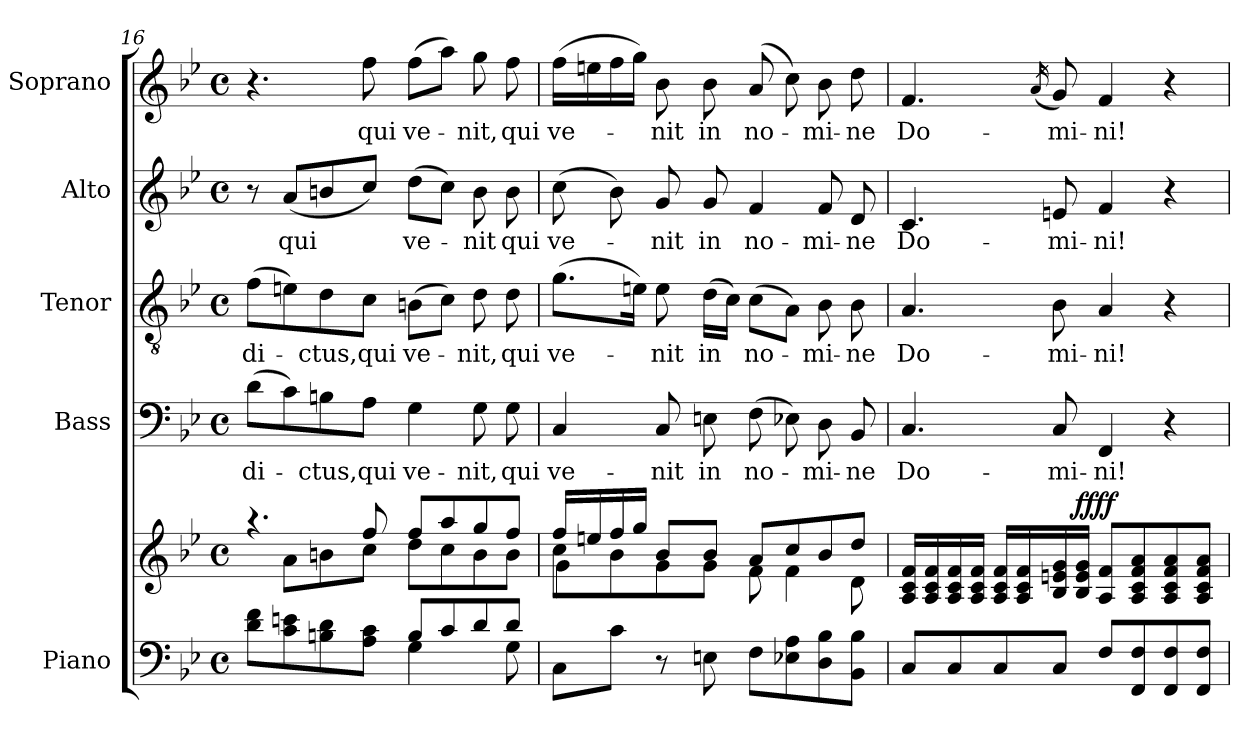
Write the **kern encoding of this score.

**kern	**kern	**dynam	**kern	**text	**kern	**text	**kern	**text	**kern	**text
*part5	*part5	*part5	*part4	*part4	*part3	*part3	*part2	*part2	*part1	*part1
*staff6	*staff5	*staff5/6	*staff4	*staff4	*staff3	*staff3	*staff2	*staff2	*staff1	*staff1
*I"Piano	*	*	*I"Bass	*	*I"Tenor	*	*I"Alto	*	*I"Soprano	*
*I'Pno.	*	*	*I'B.	*	*I'T.	*	*I'A.	*	*I'S.	*
!!LO:LB:g=z
*clefF4	*clefG2	*	*clefF4	*	*clefGv2	*	*clefG2	*	*clefG2	*
*k[b-e-]	*k[b-e-]	*	*k[b-e-]	*	*k[b-e-]	*	*k[b-e-]	*	*k[b-e-]	*
*B-:	*B-:	*	*B-:	*	*B-:	*	*B-:	*	*B-:	*
*M4/4	*M4/4	*	*M4/4	*	*M4/4	*	*M4/4	*	*M4/4	*
*met(c)	*met(c)	*	*met(c)	*	*met(c)	*	*met(c)	*	*met(c)	*
=16	=16	=16	=16	=16	=16	=16	=16	=16	=16	=16
*^	*^	*	*	*	*	*	*	*	*	*
!	!	!	!	!	!	!LO:LY:b	!	!LO:LY:b	!	!	!	!
8d\ 8f\L	2ryy	4.r	8ryy	.	(>8d\L	-di-	(>8f\L	-di-	8r	.	4.r	.
!	!	!	!	!	!	!	!	!	!	!LO:LY:b	!	!
8c\ 8en\	.	.	8a\L	.	8c\)	.	8en\)	.	(<8a/L	qui	.	.
!	!	!	!	!	!	!LO:LY:b	!	!LO:LY:b	!	!	!	!
8Bn\ 8d\	.	.	8bn\	.	8Bn\	-ctus,	8d\	-ctus,	8bn/	.	.	.
!	!	!	!	!	!	!LO:LY:b	!	!LO:LY:b	!	!	!	!LO:LY:b
8A\ 8c\J	.	8ff/	8cc\J	.	8A\J	qui	8c\J	qui	8cc/J)	.	8ff\	qui
!	!	!	!	!	!	!LO:LY:b	!	!LO:LY:b	!	!LO:LY:b	!	!LO:LY:b
8B/L	4G\	8ff/L	8dd\L	.	4G\	ve-	(>8Bn\L	ve-	(>8dd\L	-ve-	(>8ff\L	ve-
8c/	.	8aa/	8cc\	.	.	.	8c\J)	.	8cc\J)	.	8aa\J)	.
!	!	!	!	!	!	!LO:LY:b	!	!LO:LY:b	!	!LO:LY:b	!	!LO:LY:b
8d/	8ryy	8gg/	8b\	.	8G\	-nit,	8d\	-nit,	8b\	-nit	8gg\	-nit,
!	!	!	!	!	!	!LO:LY:b	!	!LO:LY:b	!	!LO:LY:b	!	!LO:LY:b
8d/J	8G\	8ff/J	8b\J	.	8G\	qui	8d\	qui	8b\	qui	8ff\	qui
=17	=17	=17	=17	=17	=17	=17	=17	=17	=17	=17	=17	=17
*	*	*	*^	*	*	*	*	*	*	*	*	*
!	!	!	!	!	!	!	!LO:LY:b	!	!LO:LY:b	!	!LO:LY:b	!	!LO:LY:b
*v	*v	*	*	*	*	*	*	*	*	*	*	*	*
8C\L	16ff/LL	8cc\L	4g\	.	4C/	ve-	(>8.g\L	ve-	(>8cc\	ve-	(>16ff\LL	ve-
.	16een/	.	.	.	.	.	.	.	.	.	16een\	.
8c\J	16ff/	8b-\	.	.	.	.	.	.	8b-\)	.	16ff\	.
.	16gg/JJ	.	.	.	.	.	16en\Jk)	.	.	.	16gg\JJ)	.
!	!	!	!	!	!	!LO:LY:b	!	!LO:LY:b	!	!LO:LY:b	!	!LO:LY:b
8r	8b-/L	8g\	2.ryy	.	8C/	-nit	8e\	-nit	8g/	-nit	8b-\	-nit
!	!	!	!	!	!	!LO:LY:b	!	!LO:LY:b	!	!LO:LY:b	!	!LO:LY:b
8En\	8b-/J	8g\J	.	.	8En\	in	(>16d\LL	in	8g/	in	8b-\	in
.	.	.	.	.	.	.	16c\JJ)	.	.	.	.	.
!	!	!	!	!	!	!LO:LY:b	!	!LO:LY:b	!	!LO:LY:b	!	!LO:LY:b
8F\L	8a/L	8f\	.	.	(>8F\	no-	(>8c\L	-no-	4f/	no-	(<8a/	no-
8E-X\ 8A\	8cc/	4f\	.	.	8E-X\)	.	8A\J)	.	.	.	8cc\)	.
!	!	!	!	!	!	!LO:LY:b	!	!LO:LY:b	!	!LO:LY:b	!	!LO:LY:b
8D\ 8B-\	8b-/	.	.	.	8D\	-mi-	8B-\	-mi-	8f/	-mi-	8b-\	-mi-
!	!	!	!	!	!	!LO:LY:b	!	!LO:LY:b	!	!LO:LY:b	!	!LO:LY:b
8BB-\ 8B-\J	8dd/J	8d\	.	.	8BB-/	ne	8B-\	-ne	8d/	-ne	8dd\	-ne
*	*	*v	*v	*	*	*	*	*	*	*	*	*
=18	=18	=18	=18	=18	=18	=18	=18	=18	=18	=18	=18
!	!	!	!	!	!LO:LY:b	!	!LO:LY:b	!	!LO:LY:b	!	!LO:LY:b
*	*v	*v	*	*	*	*	*	*	*	*	*
8C/L	16A/ 16c/ 16f/LL	.	4.C/	-Do-	4.A/	Do-	4.c/	Do-	4.f/	Do-
.	16A/ 16c/ 16f/	.	.	.	.	.	.	.	.	.
8C/	16A/ 16c/ 16f/	.	.	.	.	.	.	.	.	.
.	16A/ 16c/ 16f/JJ	.	.	.	.	.	.	.	.	.
8C/	16A/ 16c/ 16f/LL	.	.	.	.	.	.	.	.	.
.	16A/ 16c/ 16f/	.	.	.	.	.	.	.	.	.
.	.	.	.	.	.	.	.	.	(<16qa/	.
!	!	!	!	!LO:LY:b	!	!LO:LY:b	!	!LO:LY:b	!	!LO:LY:b
8C/J	16B-/ 16en/ 16g/	.	8C/	-mi-	8B-\	-mi-	8en/	-mi-	8g/)	-mi-
!	!	!LO:DY:b	!	!	!	!	!	!	!	!
!	!	!LO:DY:n=1:a	!	!	!	!	!	!	!	!
.	16B-/ 16e/ 16g/JJ	ff ff	.	.	.	.	.	.	.	.
!	!	!	!	!LO:LY:b	!	!LO:LY:b	!	!LO:LY:b	!	!LO:LY:b
8F/L	8A/ 8f/L	.	4FF/	-ni!	4A/	-ni!	4f/	-ni!	4f/	-ni!
8FF/ 8F/	8A/ 8c/ 8f/ 8a/	.	.	.	.	.	.	.	.	.
8FF/ 8F/	8A/ 8c/ 8f/ 8a/	.	4r	.	4r	.	4r	.	4r	.
8FF/ 8F/J	8A/ 8c/ 8f/ 8a/J	.	.	.	.	.	.	.	.	.
=	=	=	=	=	=	=	=	=	=	=
*-	*-	*-	*-	*-	*-	*-	*-	*-	*-	*-
